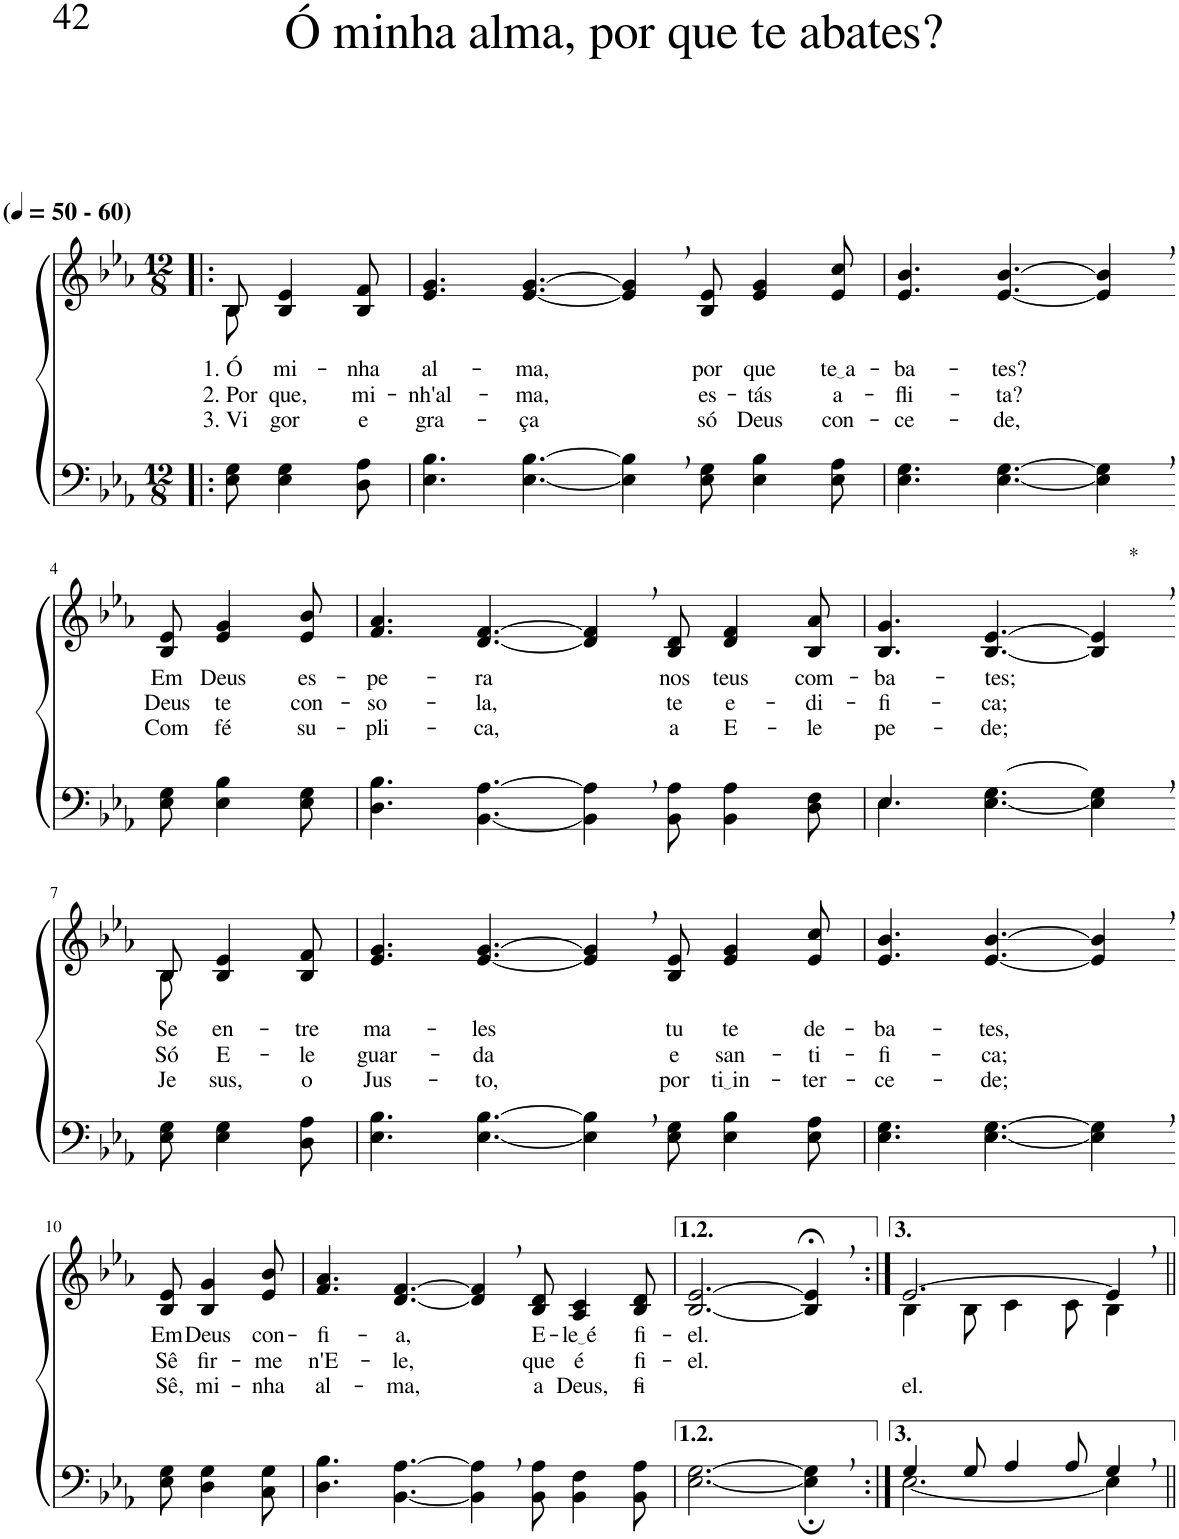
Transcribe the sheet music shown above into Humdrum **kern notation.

**kern	**kern	**text	**text	**text
*part2	*part1	*part1	*part1	*part1
*staff2	*staff1	*staff1	*staff1	*staff1
*I"Parte III e IV	*I"Parte I e II	*	*	*
*clefF4	*clefG2	*	*	*
*Trd-1c-2	*Trd-1c-2	*	*	*
*k[b-e-a-]	*k[b-e-a-]	*	*	*
*M12/8	*M12/8	*	*	*
*MM50	*MM50	*	*	*
=1!|:	=1!|:	=1!|:	=1!|:	=1!|:
*	*^	*	*	*
!	!LO:TX:a:B:t=(	!	!	!	!
!	!LO:TX:a:B:t=- 60)	!	!	!	!
!	!	!	!LO:LY:b	!LO:LY:b	!LO:LY:b
8E-\ 8G\	8B-/	8B-\	1. Ó	2. Por	3. Vi-
!	!	!	!LO:LY:b	!LO:LY:b	!LO:LY:b
4E-\ 4G\	4B-/ 4e-/	4.ryy	mi-	que,	-gor
!	!	!	!LO:LY:b	!LO:LY:b	!LO:LY:b
8D\ 8A-\	8B-/ 8f/	.	-nha	mi-	e
*	*v	*v	*	*	*
=2	=2	=2	=2	=2
!	!	!LO:LY:b	!LO:LY:b	!LO:LY:b
4.E-\ 4.B-\	4.e-/ 4.g/	al-	-nh'al-	gra-
!	!	!LO:LY:b	!LO:LY:b	!LO:LY:b
[4.E-\ [4.B-\	[4.e-/ [4.g/	-ma,	-ma,	-ça
4E-\], 4B-\],	4e-/], 4g/],	.	.	.
!	!	!LO:LY:b	!LO:LY:b	!LO:LY:b
8E-\ 8G\	8B-/ 8e-/	por	es-	só
!	!	!LO:LY:b	!LO:LY:b	!LO:LY:b
4E-\ 4B-\	4e-/ 4g/	que	-tás	Deus
!	!	!LO:LY:b	!LO:LY:b	!LO:LY:b
8E-\ 8A-\	8e-/ 8cc/	te a	a-	con-
=3	=3	=3	=3	=3
!	!	!LO:LY:b	!LO:LY:b	!LO:LY:b
4.E-\ 4.G\	4.e-/ 4.b-/	-ba-	-fli-	-ce-
!	!	!LO:LY:b	!LO:LY:b	!LO:LY:b
[4.E-\ [4.G\	[4.e-/ [4.b-/	-tes?	-ta?	-de,
4E-\], 4G\],	4e-/], 4b-/],	.	.	.
!!LO:LB:g=z
=4-	=4-	=4-	=4-	=4-
!	!	!LO:LY:b	!LO:LY:b	!LO:LY:b
8E-\ 8G\	8B-/ 8e-/	Em	Deus	Com
!	!	!LO:LY:b	!LO:LY:b	!LO:LY:b
4E-\ 4B-\	4e-/ 4g/	Deus	te	fé
!	!	!LO:LY:b	!LO:LY:b	!LO:LY:b
8E-\ 8G\	8e-/ 8b-/	es-	con-	su-
=5	=5	=5	=5	=5
!	!	!LO:LY:b	!LO:LY:b	!LO:LY:b
4.D\ 4.B-\	4.f/ 4.a-/	-pe-	-so-	-pli-
!	!	!LO:LY:b	!LO:LY:b	!LO:LY:b
[4.BB-\ [4.A-\	[4.d/ [4.f/	-ra	-la,	-ca,
4BB-\], 4A-\],	4d/], 4f/],	.	.	.
!	!	!LO:LY:b	!LO:LY:b	!LO:LY:b
8BB-\ 8A-\	8B-/ 8d/	nos	te	a
!	!	!LO:LY:b	!LO:LY:b	!LO:LY:b
4BB-\ 4A-\	4d/ 4f/	teus	e-	E-
!	!	!LO:LY:b	!LO:LY:b	!LO:LY:b
8D\ 8F\	8B-/ 8a-/	com-	-di-	-le
=6	=6	=6	=6	=6
*^	*	*	*	*
!	!	!	!LO:LY:b	!LO:LY:b	!LO:LY:b
4.E-\	4.E-/	4.B-/ 4.g/	-ba-	-fi-	pe-
!	!	!	!LO:LY:b	!LO:LY:b	!LO:LY:b
[4.E-\ [4.G\	2ryy	[4.B-/ [4.e-/	-tes;-	-ca;	-de;
!	!	!LO:TX:a:t=*	!	!	!
4E-\], 4G\],	.	4B-/], 4e-/],	.	.	.
.	8ryy	.	.	.	.
!!LO:LB:g=z
=7-	=7-	=7-	=7-	=7-	=7-
*	*	*^	*	*	*
!	!	!	!	!LO:LY:b	!LO:LY:b	!LO:LY:b
*v	*v	*	*	*	*	*
8E-\ 8G\	8B-/	8B-\	-Se	Só	Je-
!	!	!	!LO:LY:b	!LO:LY:b	!LO:LY:b
4E-\ 4G\	4B-/ 4e-/	4.ryy	en-	E-	-sus,
!	!	!	!LO:LY:b	!LO:LY:b	!LO:LY:b
8D\ 8A-\	8B-/ 8f/	.	-tre	-le	o
*	*v	*v	*	*	*
=8	=8	=8	=8	=8
!	!	!LO:LY:b	!LO:LY:b	!LO:LY:b
4.E-\ 4.B-\	4.e-/ 4.g/	ma-	guar-	Jus-
!	!	!LO:LY:b	!LO:LY:b	!LO:LY:b
[4.E-\ [4.B-\	[4.e-/ [4.g/	-les	-da	-to,
4E-\], 4B-\],	4e-/], 4g/],	.	.	.
!	!	!LO:LY:b	!LO:LY:b	!LO:LY:b
8E-\ 8G\	8B-/ 8e-/	tu	e	por
!	!	!LO:LY:b	!LO:LY:b	!LO:LY:b
4E-\ 4B-\	4e-/ 4g/	te	san-	ti in
!	!	!LO:LY:b	!LO:LY:b	!LO:LY:b
8E-\ 8A-\	8e-/ 8cc/	de-	-ti-	-ter-
=9	=9	=9	=9	=9
!	!	!LO:LY:b	!LO:LY:b	!LO:LY:b
4.E-\ 4.G\	4.e-/ 4.b-/	-ba-	-fi-	-ce-
!	!	!LO:LY:b	!LO:LY:b	!LO:LY:b
[4.E-\ [4.G\	[4.e-/ [4.b-/	-tes,	-ca;	-de;
4E-\], 4G\],	4e-/], 4b-/],	.	.	.
!!LO:LB:g=z
=10-	=10-	=10-	=10-	=10-
!	!	!LO:LY:b	!LO:LY:b	!LO:LY:b
8E-\ 8G\	8B-/ 8e-/	Em	Sê	Sê,
!	!	!LO:LY:b	!LO:LY:b	!LO:LY:b
4D\ 4G\	4B-/ 4g/	Deus	fir-	mi-
!	!	!LO:LY:b	!LO:LY:b	!LO:LY:b
8C\ 8G\	8e-/ 8b-/	con-	-me	-nha
=11	=11	=11	=11	=11
!	!	!LO:LY:b	!LO:LY:b	!LO:LY:b
4.D\ 4.B-\	4.f/ 4.a-/	-fi-	n'E-	al-
!	!	!LO:LY:b	!LO:LY:b	!LO:LY:b
[4.BB-\ [4.A-\	[4.d/ [4.f/	-a,	-le,	-ma,
4BB-\], 4A-\],	4d/], 4f/],	.	.	.
!	!	!LO:LY:b	!LO:LY:b	!LO:LY:b
8BB-\ 8A-\	8B-/ 8d/	E-	que	a
!	!	!LO:LY:b	!LO:LY:b	!LO:LY:b
4BB-\ 4F\	4A-/ 4c/	le é	é	Deus,
!	!	!LO:LY:b	!LO:LY:b	!LO:LY:b
8BB-\ 8A-\	8B-/ 8d/	fi-	fi-	fi-
=12	=12	=12	=12	=12
!	!	!LO:LY:b	!LO:LY:b	!
[2.E-\ [2.G\	[2.B-/ [2.e-/	-el.	-el.	.
4E-\];, 4G\];,	4B-/];<, 4e-/];<,	.	.	.
=13:|!	=13:|!	=13:|!	=13:|!	=13:|!
*^	*^	*	*	*
!	!	!	!	!	!	!LO:LY:b
4G/	[2.E-\	[2.e-/	4B-\	.	.	-el.
8G/	.	.	8B-\	.	.	.
4A-/	.	.	4c\	.	.	.
8A-/	.	.	8c\	.	.	.
4G,/	4E-\]	4e-,/]	4B-\	.	.	.
*v	*v	*	*	*	*	*
*	*v	*v	*	*	*
=||	=||	=||	=||	=||
*-	*-	*-	*-	*-
